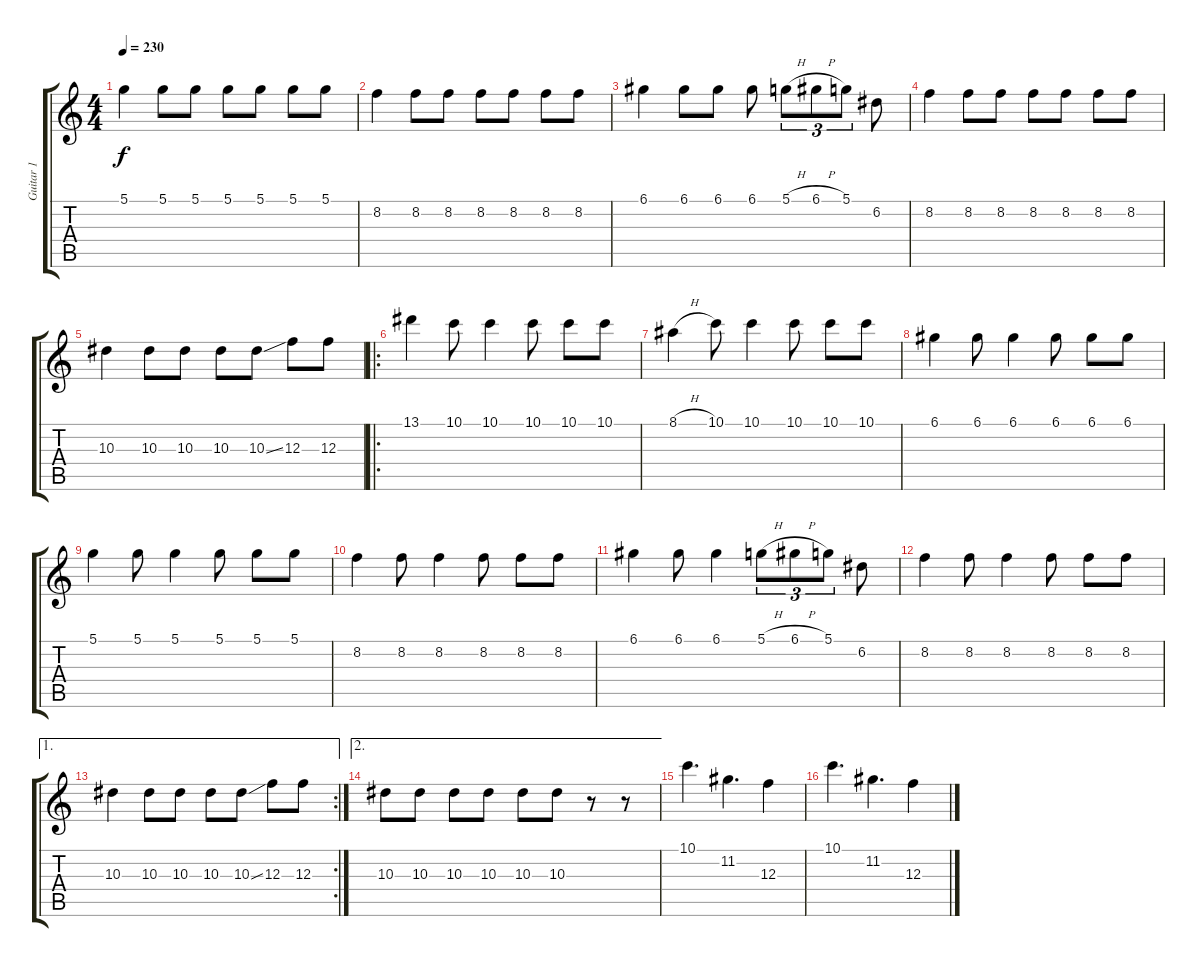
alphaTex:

\track ("Guitar 1" "Guitar 1") {instrument distortionguitar}
\staff {score tabs}
\tuning (D4 A3 F3 C3 G2 C2) {hide}
\ts (4 4)
\tempo 230
\clef g2
\ks c
5.1.4{dy f} 5.1.8 5.1.8 5.1.8 5.1.8 5.1.8 5.1.8 |
8.2.4 8.2.8 8.2.8 8.2.8 8.2.8 8.2.8 8.2.8 |
6.1.4 6.1.8 6.1.8 6.1.8 5.1{h}.8{tu (3 2)} 6.1{h}.8{tu (3 2)} 5.1.8{tu (3 2)} 6.2.8 |
8.2.4 8.2.8 8.2.8 8.2.8 8.2.8 8.2.8 8.2.8 |
10.3.4 10.3.8 10.3.8 10.3.8 10.3{ss}.8 12.3.8 12.3.8 |
\ro
13.1.4 10.1.8 10.1.4 10.1.8 10.1.8 10.1.8 |
8.1{h}.4 10.1.8 10.1.4 10.1.8 10.1.8 10.1.8 |
6.1.4 6.1.8 6.1.4 6.1.8 6.1.8 6.1.8 |
5.1.4 5.1.8 5.1.4 5.1.8 5.1.8 5.1.8 |
8.2.4 8.2.8 8.2.4 8.2.8 8.2.8 8.2.8 |
6.1.4 6.1.8 6.1.4 5.1{h}.8{tu (3 2)} 6.1{h}.8{tu (3 2)} 5.1.8{tu (3 2)} 6.2.8 |
8.2.4 8.2.8 8.2.4 8.2.8 8.2.8 8.2.8 |
\ae 1
\rc 2
10.3.4 10.3.8 10.3.8 10.3.8 10.3{ss}.8 12.3.8 12.3.8 |
\ae 2
10.3.8 10.3.8 10.3.8 10.3.8 10.3.8 10.3.8 r.8 r.8 |
10.1.4{d} 11.2.4{d} 12.3.4 |
10.1.4{d} 11.2.4{d} 12.3.4
